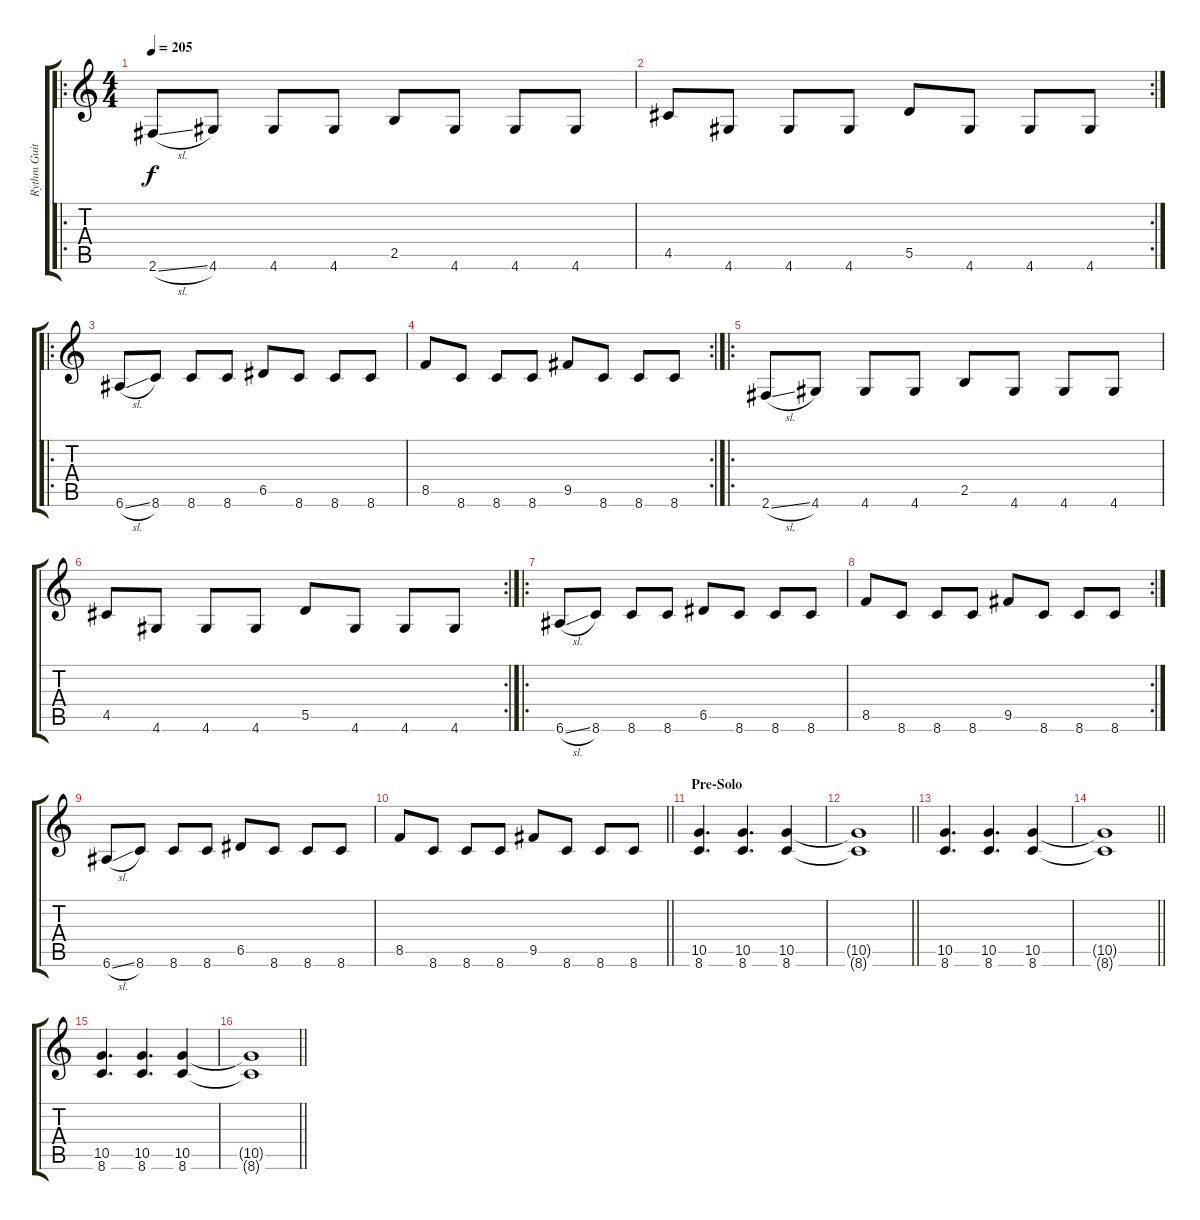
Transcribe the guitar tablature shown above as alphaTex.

\track ("Rythm Guitar" "Rythm Guit") {instrument distortionguitar}
\staff {score tabs}
\tuning (E4 B3 G3 D3 A2 E2) {hide}
\ro
\ts (4 4)
\tempo 205
\clef g2
\ks c
2.6{sl}.8{dy f} 4.6.8 4.6.8 4.6.8 2.5.8 4.6.8 4.6.8 4.6.8 |
\rc 2
4.5.8 4.6.8 4.6.8 4.6.8 5.5.8 4.6.8 4.6.8 4.6.8 |
\ro
6.6{sl}.8 8.6.8 8.6.8 8.6.8 6.5.8 8.6.8 8.6.8 8.6.8 |
\rc 2
8.5.8 8.6.8 8.6.8 8.6.8 9.5.8 8.6.8 8.6.8 8.6.8 |
\ro
2.6{sl}.8 4.6.8 4.6.8 4.6.8 2.5.8 4.6.8 4.6.8 4.6.8 |
\rc 2
4.5.8 4.6.8 4.6.8 4.6.8 5.5.8 4.6.8 4.6.8 4.6.8 |
\ro
6.6{sl}.8 8.6.8 8.6.8 8.6.8 6.5.8 8.6.8 8.6.8 8.6.8 |
\rc 2
8.5.8 8.6.8 8.6.8 8.6.8 9.5.8 8.6.8 8.6.8 8.6.8 |
6.6{sl}.8 8.6.8 8.6.8 8.6.8 6.5.8 8.6.8 8.6.8 8.6.8 |
\barLineRight lightlight
8.5.8 8.6.8 8.6.8 8.6.8 9.5.8 8.6.8 8.6.8 8.6.8 |
\section ("" "Pre-Solo")
(10.5 8.6).4{d} (10.5 8.6).4{d} (10.5 8.6).4 |
\barLineRight lightlight
(10.5{t} 8.6{t}).1 |
(10.5 8.6).4{d} (10.5 8.6).4{d} (10.5 8.6).4 |
\barLineRight lightlight
(10.5{t} 8.6{t}).1 |
(10.5 8.6).4{d} (10.5 8.6).4{d} (10.5 8.6).4 |
\barLineRight lightlight
(10.5{t} 8.6{t}).1
